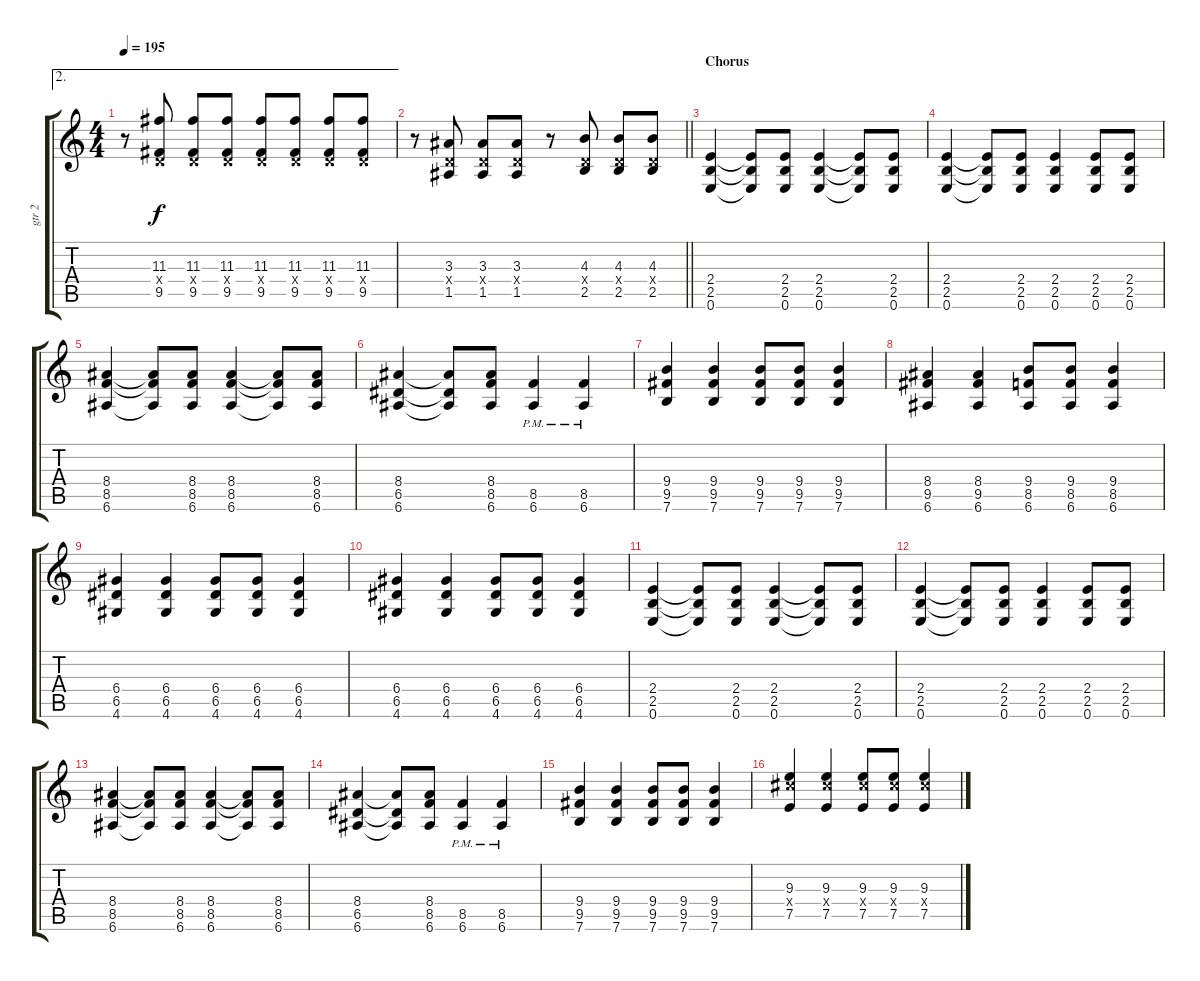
\track ("gtr 2" "gtr 2") {instrument distortionguitar}
\staff {score tabs}
\tuning (E4 B3 G3 D3 A2 E2) {hide}
\ae 2
\ts (4 4)
\tempo 195
\clef g2
\ks c
r.8{dy f} (11.3 0.4{x} 9.5).8 (11.3 0.4{x} 9.5).8 (11.3 0.4{x} 9.5).8 (11.3 0.4{x} 9.5).8 (11.3 0.4{x} 9.5).8 (11.3 0.4{x} 9.5).8 (11.3 0.4{x} 9.5).8 |
\barLineRight lightlight
r.8 (3.3 0.4{x} 1.5).8 (3.3 0.4{x} 1.5).8 (3.3 0.4{x} 1.5).8 r.8 (4.3 0.4{x} 2.5).8 (4.3 0.4{x} 2.5).8 (4.3 0.4{x} 2.5).8 |
\section ("" "Chorus")
(2.4 2.5 0.6).4 (2.4{t} 2.5{t} 0.6{t}).8 (2.4 2.5 0.6).8 (2.4 2.5 0.6).4 (2.4{t} 2.5{t} 0.6{t}).8 (2.4 2.5 0.6).8 |
(2.4 2.5 0.6).4 (2.4{t} 2.5{t} 0.6{t}).8 (2.4 2.5 0.6).8 (2.4 2.5 0.6).4 (2.4 2.5 0.6).8 (2.4 2.5 0.6).8 |
(8.4 8.5 6.6).4 (8.4{t} 8.5{t} 6.6{t}).8 (8.4 8.5 6.6).8 (8.4 8.5 6.6).4 (8.4{t} 8.5{t} 6.6{t}).8 (8.4 8.5 6.6).8 |
(8.4 6.5 6.6).4 (8.4{t} 6.5{t} 6.6{t}).8 (8.4 8.5 6.6).8 (8.5{pm} 6.6{pm}).4 (8.5{pm} 6.6{pm}).4 |
(9.4 9.5 7.6).4 (9.4 9.5 7.6).4 (9.4 9.5 7.6).8 (9.4 9.5 7.6).8 (9.4 9.5 7.6).4 |
(8.4 9.5 6.6).4 (8.4 9.5 6.6).4 (9.4 8.5 6.6).8 (9.4 8.5 6.6).8 (9.4 8.5 6.6).4 |
(6.4 6.5 4.6).4 (6.4 6.5 4.6).4 (6.4 6.5 4.6).8 (6.4 6.5 4.6).8 (6.4 6.5 4.6).4 |
(6.4 6.5 4.6).4 (6.4 6.5 4.6).4 (6.4 6.5 4.6).8 (6.4 6.5 4.6).8 (6.4 6.5 4.6).4 |
(2.4 2.5 0.6).4 (2.4{t} 2.5{t} 0.6{t}).8 (2.4 2.5 0.6).8 (2.4 2.5 0.6).4 (2.4{t} 2.5{t} 0.6{t}).8 (2.4 2.5 0.6).8 |
(2.4 2.5 0.6).4 (2.4{t} 2.5{t} 0.6{t}).8 (2.4 2.5 0.6).8 (2.4 2.5 0.6).4 (2.4 2.5 0.6).8 (2.4 2.5 0.6).8 |
(8.4 8.5 6.6).4 (8.4{t} 8.5{t} 6.6{t}).8 (8.4 8.5 6.6).8 (8.4 8.5 6.6).4 (8.4{t} 8.5{t} 6.6{t}).8 (8.4 8.5 6.6).8 |
(8.4 6.5 6.6).4 (8.4{t} 6.5{t} 6.6{t}).8 (8.4 8.5 6.6).8 (8.5{pm} 6.6{pm}).4 (8.5{pm} 6.6{pm}).4 |
(9.4 9.5 7.6).4 (9.4 9.5 7.6).4 (9.4 9.5 7.6).8 (9.4 9.5 7.6).8 (9.4 9.5 7.6).4 |
(9.3 11.4{x} 7.5).4 (9.3 11.4{x} 7.5).4 (9.3 11.4{x} 7.5).8 (9.3 11.4{x} 7.5).8 (9.3 11.4{x} 7.5).4
